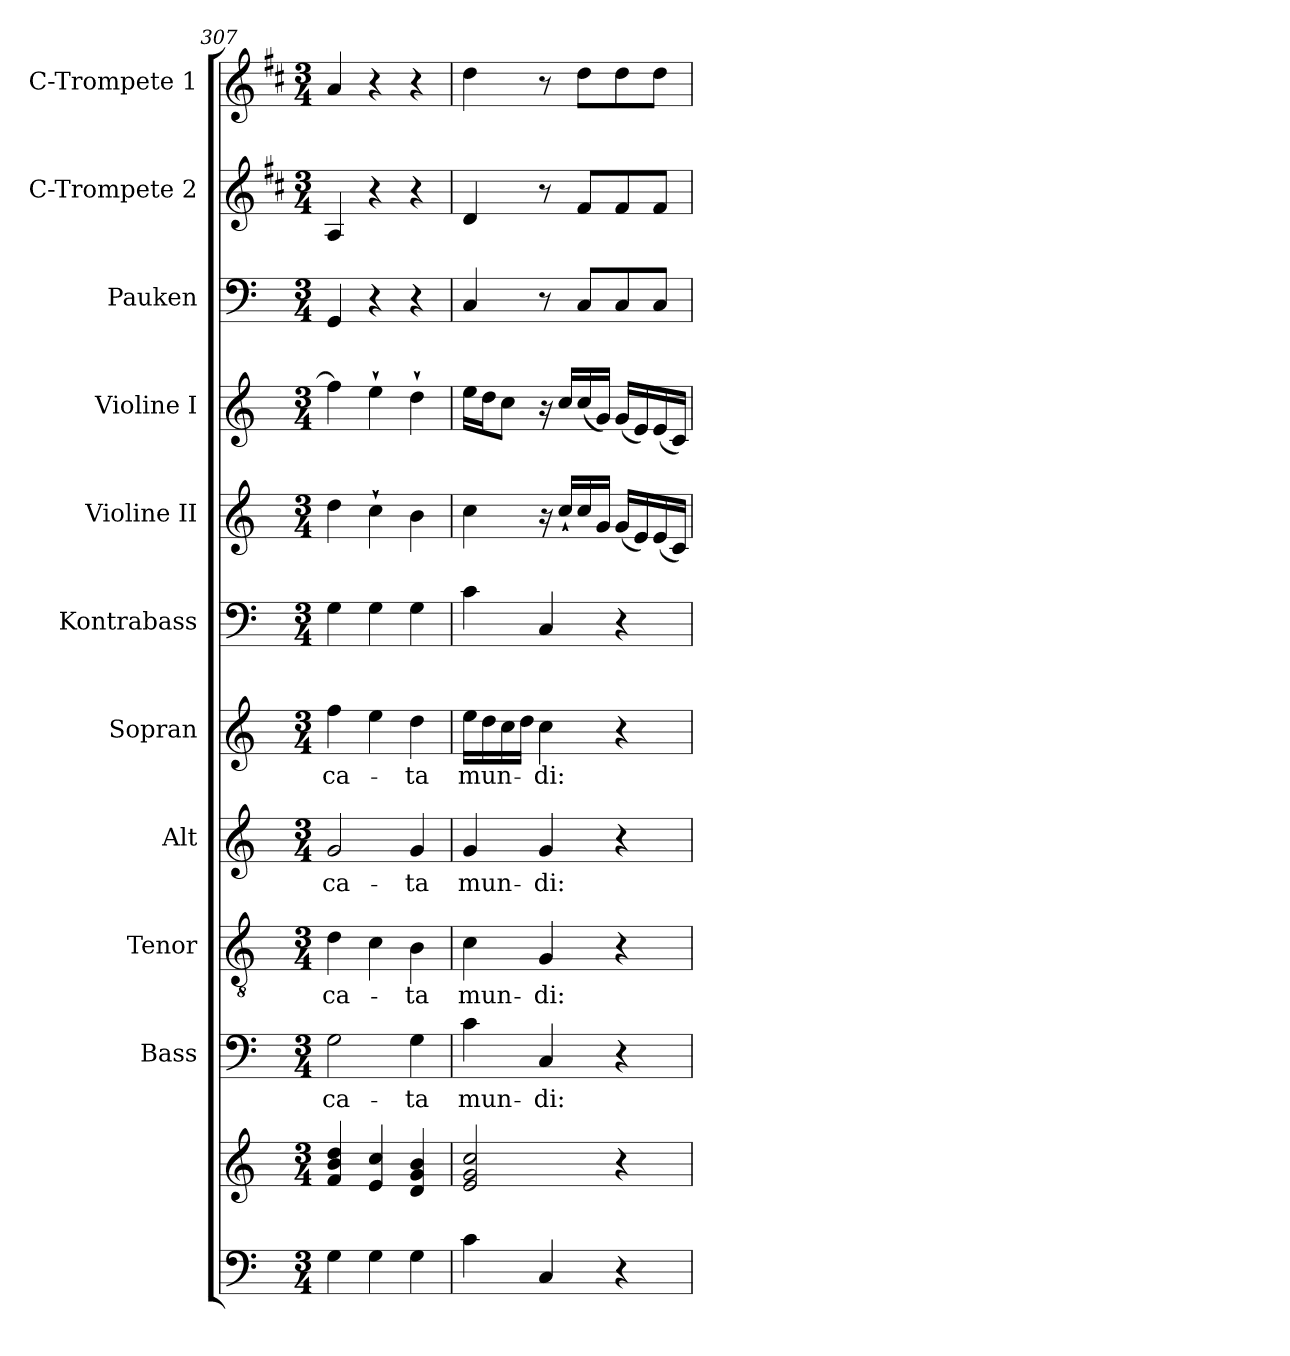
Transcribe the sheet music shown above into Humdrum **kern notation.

**kern	**kern	**kern	**text	**kern	**text	**kern	**text	**kern	**text	**kern	**kern	**kern	**kern	**kern	**kern
*part11	*part11	*part10	*part10	*part9	*part9	*part8	*part8	*part7	*part7	*part6	*part5	*part4	*part3	*part2	*part1
*staff12	*staff11	*staff10	*staff10	*staff9	*staff9	*staff8	*staff8	*staff7	*staff7	*staff6	*staff5	*staff4	*staff3	*staff2	*staff1
*	*	*I"Bass	*	*I"Tenor	*	*I"Alt	*	*I"Sopran	*	*I"Kontrabass	*I"Violine II	*I"Violine I	*I"Pauken	*I"C-Trompete 2	*I"C-Trompete 1
*	*	*I'B.	*	*I'T.	*	*I'A.	*	*I'S.	*	*I'Kb.	*I'Vl. II	*I'Vl. I	*I'Pk.	*I'C Trp. 2	*I'C Trp. 1
*clefF4	*clefG2	*clefF4	*	*clefGv2	*	*clefG2	*	*clefG2	*	*clefF4	*clefG2	*clefG2	*clefF4	*clefG2	*clefG2
*	*	*	*	*	*	*	*	*	*	*ITrd7c12	*	*	*	*ITrd1c2	*ITrd1c2
*k[]	*k[]	*k[]	*	*k[]	*	*k[]	*	*k[]	*	*k[]	*k[]	*k[]	*k[]	*k[]	*k[]
*C:	*C:	*C:	*	*C:	*	*C:	*	*C:	*	*C:	*C:	*C:	*C:	*C:	*C:
*M3/4	*M3/4	*M3/4	*	*M3/4	*	*M3/4	*	*M3/4	*	*M3/4	*M3/4	*M3/4	*M3/4	*M3/4	*M3/4
=307	=307	=307	=307	=307	=307	=307	=307	=307	=307	=307	=307	=307	=307	=307	=307
!	!	!	!LO:LY:b	!	!LO:LY:b	!	!LO:LY:b	!	!LO:LY:b	!	!	!	!	!	!
4G\	4f/ 4b/ 4dd/	2G\	-ca-	4d\	-ca-	2g/	-ca-	4ff\	-ca-	4GG\	4dd\	4ff\]	4GG/	4G/	4g/
4G\	4e/ 4cc/	.	.	4c\	.	.	.	4ee\	.	4GG\	4cc`>\	4ee`>\	4r	4r	4r
!	!	!	!LO:LY:b	!	!LO:LY:b	!	!LO:LY:b	!	!LO:LY:b	!	!	!	!	!	!
4G\	4d/ 4g/ 4b/	4G\	-ta	4B\	-ta	4g/	-ta	4dd\	-ta	4GG\	4b\	4dd`>\	4r	4r	4r
=308	=308	=308	=308	=308	=308	=308	=308	=308	=308	=308	=308	=308	=308	=308	=308
!	!	!	!LO:LY:b	!	!LO:LY:b	!	!LO:LY:b	!	!LO:LY:b	!	!	!	!	!	!
4c\	2e/ 2g/ 2cc/	4c\	mun-	4c\	mun-	4g/	mun-	16ee\LL	mun-	4C\	4cc\	16ee\LL	4C/	4c/	4cc\
.	.	.	.	.	.	.	.	16dd\	.	.	.	16dd\J	.	.	.
.	.	.	.	.	.	.	.	16cc\	.	.	.	8cc\J	.	.	.
.	.	.	.	.	.	.	.	16dd\JJ	.	.	.	.	.	.	.
!	!	!	!LO:LY:b	!	!LO:LY:b	!	!LO:LY:b	!	!LO:LY:b	!	!	!	!	!	!
4C/	.	4C/	-di:	4G/	-di:	4g/	-di:	4cc\	-di:	4CC/	16r	16r	8r	8r	8r
.	.	.	.	.	.	.	.	.	.	.	16cc`</LL	16cc/LL	.	.	.
.	.	.	.	.	.	.	.	.	.	.	16cc/	(<16cc/	8C/L	8e/L	8cc\L
.	.	.	.	.	.	.	.	.	.	.	16g/JJ	16g/JJ)	.	.	.
4r	4r	4r	.	4r	.	4r	.	4r	.	4r	(<16g/LL	(<16g/LL	8C/	8e/	8cc\
.	.	.	.	.	.	.	.	.	.	.	16e/)	16e/)	.	.	.
.	.	.	.	.	.	.	.	.	.	.	(<16e/	(<16e/	8C/J	8e/J	8cc\J
.	.	.	.	.	.	.	.	.	.	.	16c/JJ)	16c/JJ)	.	.	.
=	=	=	=	=	=	=	=	=	=	=	=	=	=	=	=
*-	*-	*-	*-	*-	*-	*-	*-	*-	*-	*-	*-	*-	*-	*-	*-
